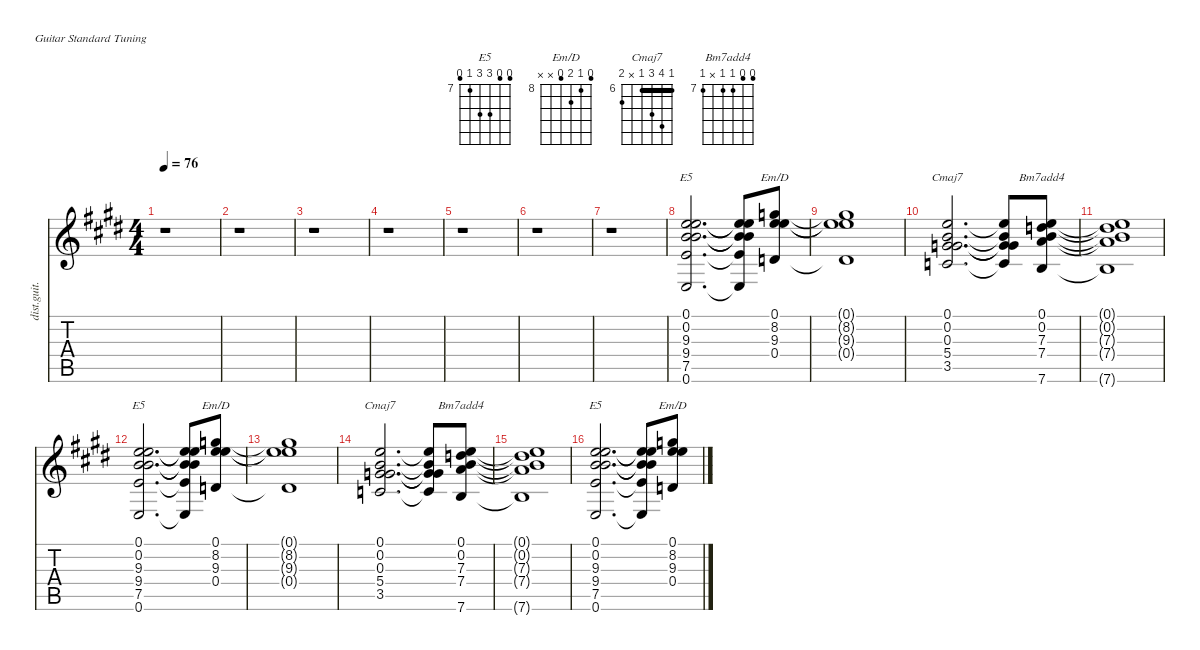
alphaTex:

\defaultSystemsLayout 4
\hideDynamics
\bracketExtendMode nobrackets
\otherSystemsTrackNameOrientation horizontal
\track ("Rhythm-Guitar" "dist.guit.") {instrument distortionguitar}
\staff {score tabs}
\tuning (E4 B3 G3 D3 A2 E2)
\chord ("E5" 6 6 9 9 7 6) {firstfret 7}
\chord ("Em/D" 7 8 9 7 x x) {firstfret 8}
\chord ("Cmaj7" 6 9 8 6 x 7) {firstfret 6 barre 6}
\chord ("Bm7add4" 6 6 7 7 x 7) {firstfret 7}
\ts (4 4)
\tempo 76
\clef g2
\ks c#minor
r.1{dy f} |
r.1 |
r.1 |
r.1 |
r.1 |
r.1 |
r.1 |
(0.1{acc forcenatural} 0.2{acc forcenatural} 9.3{acc forcenatural} 9.4{acc forcenatural} 7.5{acc forcenatural} 0.6{acc forcenatural}).2{d ch "E5"} (0.1{t acc forcenatural} 0.2{t acc forcenatural} 9.3{t acc forcenatural} 9.4{t acc forcenatural} 7.5{t acc forcenatural} 0.6{t acc forcenatural}).8 (0.1{acc forcenatural} 8.2{acc forcenatural} 9.3{acc forcenatural} 0.4{acc forcenatural}).8{ch "Em/D"} |
(0.1{t acc forcenatural} 8.2{t acc forcenatural} 9.3{t acc forcenatural} 0.4{t acc forcenatural}).1 |
(0.1{acc forcenatural} 0.2{acc forcenatural} 0.3{acc forcenatural} 5.4{acc forcenatural} 3.5{acc forcenatural}).2{d ch "Cmaj7"} (0.1{t acc forcenatural} 0.2{t acc forcenatural} 0.3{t acc forcenatural} 5.4{t acc forcenatural} 3.5{t acc forcenatural}).8 (0.1{acc forcenatural} 0.2{acc forcenatural} 7.3{acc forcenatural} 7.4{acc forcenatural} 7.6{acc forcenatural}).8{ch "Bm7add4"} |
(0.1{t acc forcenatural} 0.2{t acc forcenatural} 7.3{t acc forcenatural} 7.4{t acc forcenatural} 7.6{t acc forcenatural}).1 |
(0.1{acc forcenatural} 0.2{acc forcenatural} 9.3{acc forcenatural} 9.4{acc forcenatural} 7.5{acc forcenatural} 0.6{acc forcenatural}).2{d ch "E5"} (0.1{t acc forcenatural} 0.2{t acc forcenatural} 9.3{t acc forcenatural} 9.4{t acc forcenatural} 7.5{t acc forcenatural} 0.6{t acc forcenatural}).8 (0.1{acc forcenatural} 8.2{acc forcenatural} 9.3{acc forcenatural} 0.4{acc forcenatural}).8{ch "Em/D"} |
(0.1{t acc forcenatural} 8.2{t acc forcenatural} 9.3{t acc forcenatural} 0.4{t acc forcenatural}).1 |
(0.1{acc forcenatural} 0.2{acc forcenatural} 0.3{acc forcenatural} 5.4{acc forcenatural} 3.5{acc forcenatural}).2{d ch "Cmaj7"} (0.1{t acc forcenatural} 0.2{t acc forcenatural} 0.3{t acc forcenatural} 5.4{t acc forcenatural} 3.5{t acc forcenatural}).8 (0.1{acc forcenatural} 0.2{acc forcenatural} 7.3{acc forcenatural} 7.4{acc forcenatural} 7.6{acc forcenatural}).8{ch "Bm7add4"} |
(0.1{t acc forcenatural} 0.2{t acc forcenatural} 7.3{t acc forcenatural} 7.4{t acc forcenatural} 7.6{t acc forcenatural}).1 |
(0.1{acc forcenatural} 0.2{acc forcenatural} 9.3{acc forcenatural} 9.4{acc forcenatural} 7.5{acc forcenatural} 0.6{acc forcenatural}).2{d ch "E5"} (0.1{t acc forcenatural} 0.2{t acc forcenatural} 9.3{t acc forcenatural} 9.4{t acc forcenatural} 7.5{t acc forcenatural} 0.6{t acc forcenatural}).8 (0.1{acc forcenatural} 8.2{acc forcenatural} 9.3{acc forcenatural} 0.4{acc forcenatural}).8{ch "Em/D"}
